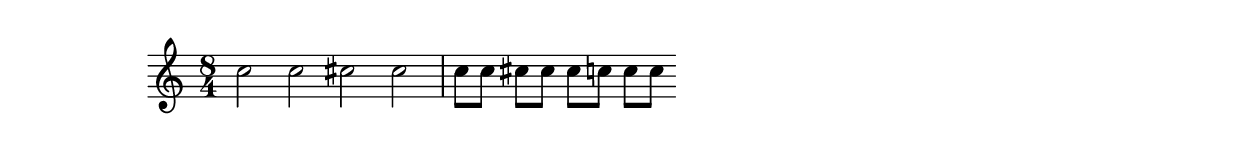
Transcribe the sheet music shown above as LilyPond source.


\version "2.7.39"

\header {
  texidoc = "Accidentals sticking out to the left
of a note will take a little more space, but only if the spacing is tight." 
}

\layout { ragged-right = ##t}

\relative c'' {
  \time 8/4
  c2 c2 cis2 cis2 |
  c8 c8 cis8 cis8 cis c c c]
}





